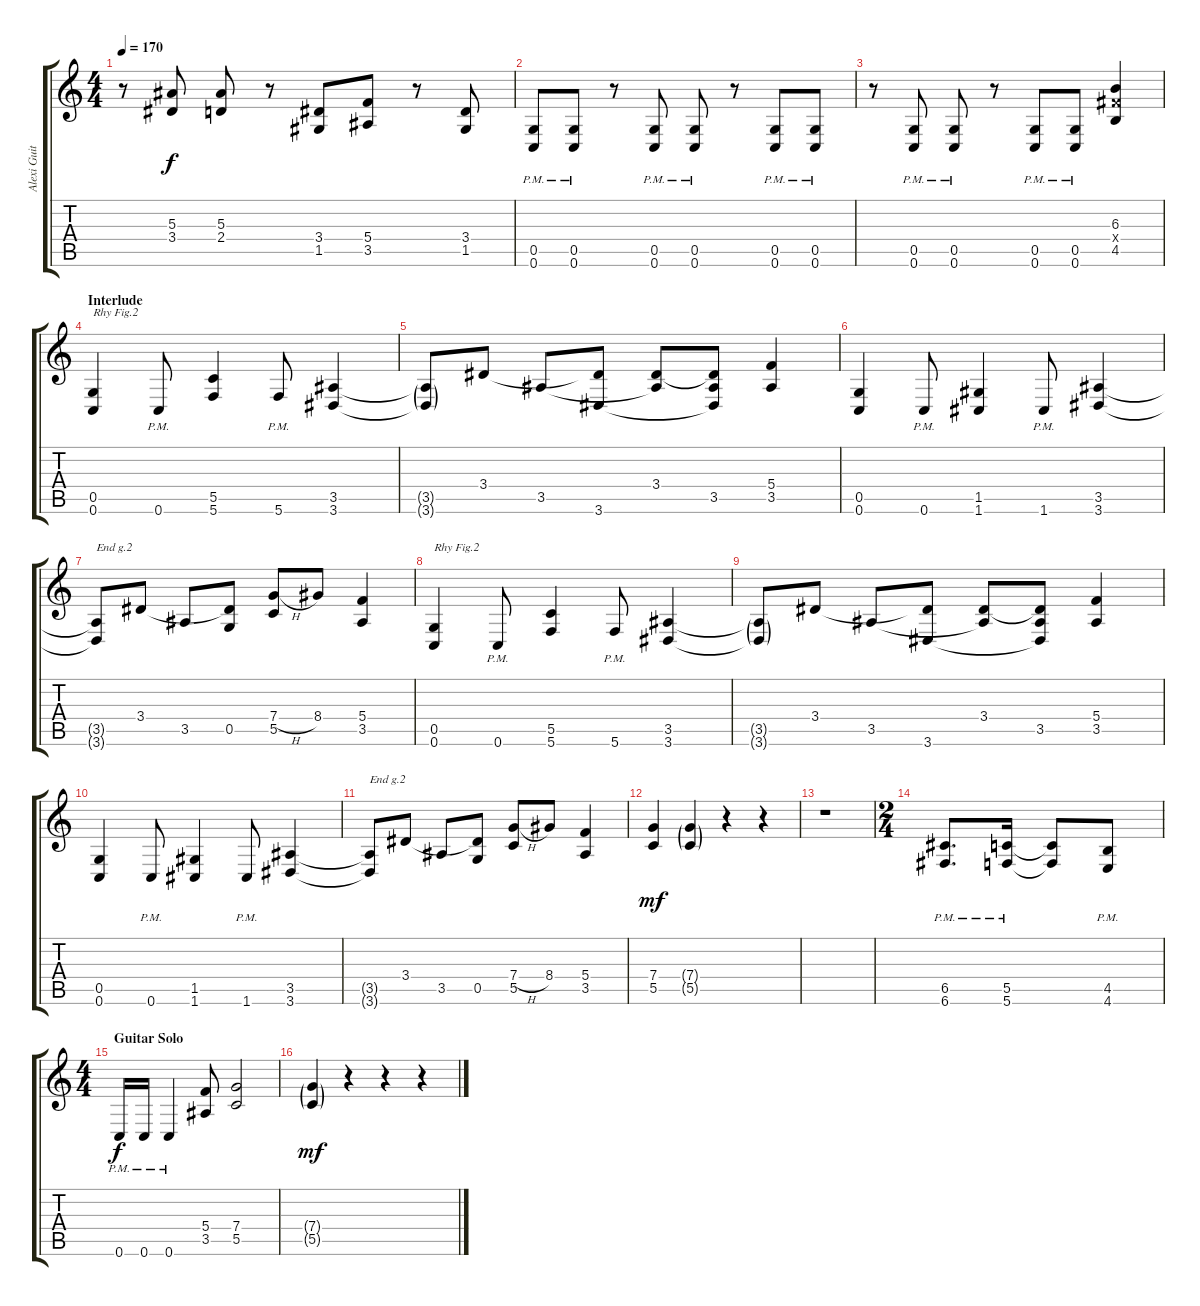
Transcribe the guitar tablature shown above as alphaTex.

\track ("Alexi Guitar 1" "Alexi Guit") {instrument distortionguitar}
\staff {score tabs}
\tuning (D4 A3 F3 C3 G2 C2) {hide}
\ts (4 4)
\tempo 170
\clef g2
\ks c
r.8{dy f} (5.3 3.4).8 (5.3 2.4).8 r.8 (3.4 1.5).8 (5.4 3.5).8 r.8 (3.4 1.5).8 |
(0.5{pm} 0.6{pm}).8 (0.5{pm} 0.6{pm}).8 r.8 (0.5{pm} 0.6{pm}).8 (0.5{pm} 0.6{pm}).8 r.8 (0.5{pm} 0.6{pm}).8 (0.5{pm} 0.6{pm}).8 |
r.8 (0.5{pm} 0.6{pm}).8 (0.5{pm} 0.6{pm}).8 r.8 (0.5{pm} 0.6{pm}).8 (0.5{pm} 0.6{pm}).8 (6.3 6.4{x} 4.5).4 |
\section ("" "Interlude")
(0.5 0.6).4{txt "Rhy Fig.2"} 0.6{pm}.8 (5.5 5.6).4 5.6{pm}.8 (3.5 3.6).4 |
(3.5{g t} 3.6{g t}).8 3.4.8 3.5.8 (3.4{t} 3.6).8 (3.4 3.5{t}).8 (3.4{t} 3.5 3.6{t}).8 (5.4 3.5).4 |
(0.5 0.6).4 0.6{pm}.8 (1.5 1.6).4 1.6{pm}.8 (3.5 3.6).4 |
(3.5{t} 3.6{t}).8{txt "End g.2"} 3.4.8 3.5.8 (3.4{t} 0.5).8 (7.4{h} 5.5).8 8.4.8 (5.4 3.5).4 |
(0.5 0.6).4{txt "Rhy Fig.2"} 0.6{pm}.8 (5.5 5.6).4 5.6{pm}.8 (3.5 3.6).4 |
(3.5{g t} 3.6{g t}).8 3.4.8 3.5.8 (3.4{t} 3.6).8 (3.4 3.5{t}).8 (3.4{t} 3.5 3.6{t}).8 (5.4 3.5).4 |
(0.5 0.6).4 0.6{pm}.8 (1.5 1.6).4 1.6{pm}.8 (3.5 3.6).4 |
(3.5{t} 3.6{t}).8{txt "End g.2"} 3.4.8 3.5.8 (3.4{t} 0.5).8 (7.4{h} 5.5).8 8.4.8 (5.4 3.5).4 |
(7.4 5.5).4{dy mf} (7.4{g} 5.5{g}).4 r.4 r.4 |
r.1 |
\ts (2 4)
(6.5{pm} 6.6{pm}).8{d} (5.5{pm} 5.6{pm}).16 (5.5{t} 5.6{t}).8 (4.5{pm} 4.6{pm}).8 |
\ts (4 4)
\section ("" "Guitar Solo")
0.6{pm}.16{dy f} 0.6{pm}.16 0.6{pm}.4 (5.4 3.5).8 (7.4 5.5).2 |
(7.4{g} 5.5{g}).4{dy mf} r.4 r.4 r.4
